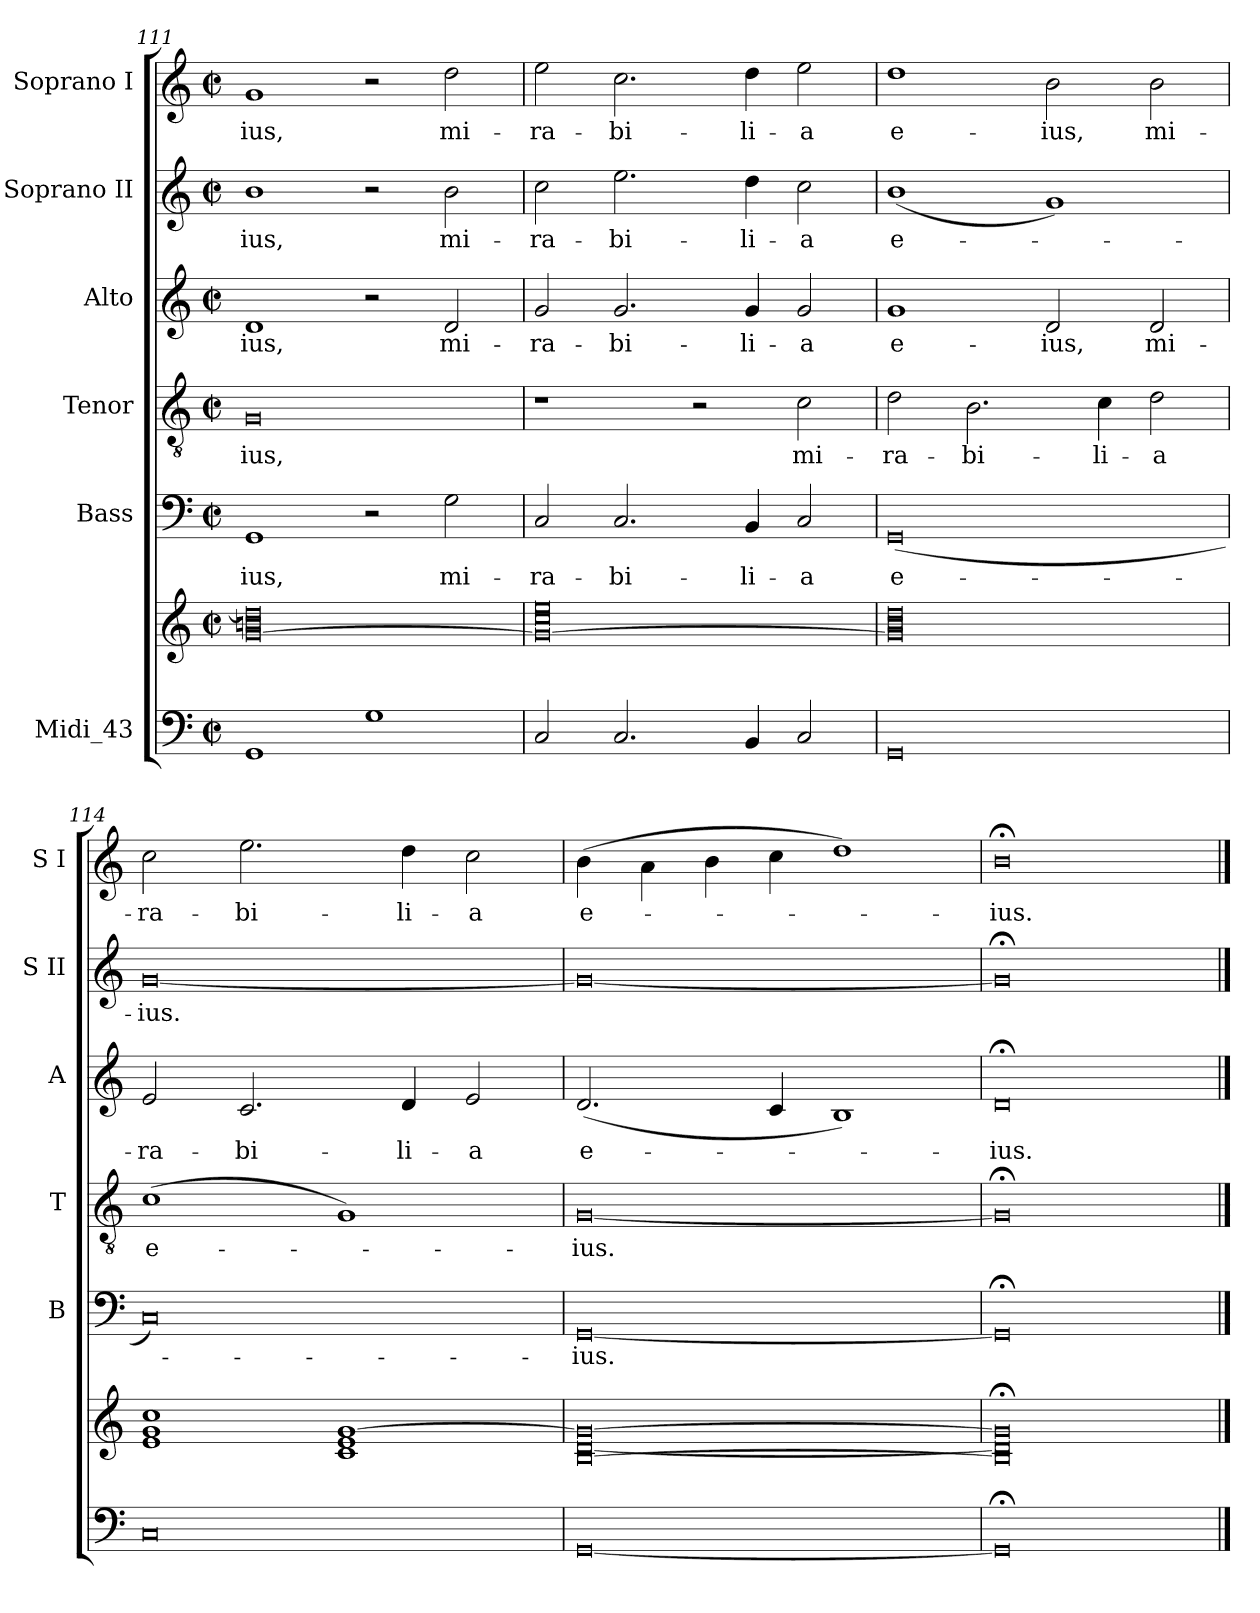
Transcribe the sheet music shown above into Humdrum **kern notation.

**kern	**kern	**kern	**text	**kern	**text	**kern	**text	**kern	**text	**kern	**text
*part6	*part6	*part5	*part5	*part4	*part4	*part3	*part3	*part2	*part2	*part1	*part1
*staff7	*staff6	*staff5	*staff5	*staff4	*staff4	*staff3	*staff3	*staff2	*staff2	*staff1	*staff1
*I"Midi_43	*	*I"Bass	*	*I"Tenor	*	*I"Alto	*	*I"Soprano II	*	*I"Soprano I	*
*	*	*I'B	*	*I'T	*	*I'A	*	*I'S II	*	*I'S I	*
!!LO:LB:g=z
*clefF4	*clefG2	*clefF4	*	*clefGv2	*	*clefG2	*	*clefG2	*	*clefG2	*
*k[]	*k[]	*k[]	*	*k[]	*	*k[]	*	*k[]	*	*k[]	*
*C:	*C:	*C:	*	*C:	*	*C:	*	*C:	*	*C:	*
*M4/2	*M4/2	*M4/2	*	*M4/2	*	*M4/2	*	*M4/2	*	*M4/2	*
*met(c|)	*met(c|)	*met(c|)	*	*met(c|)	*	*met(c|)	*	*met(c|)	*	*met(c|)	*
=111	=111	=111	=111	=111	=111	=111	=111	=111	=111	=111	=111
*	*^	*	*	*	*	*	*	*	*	*	*
*	*	*^	*	*	*	*	*	*	*	*	*	*
!	!	!	!	!	!LO:LY:b	!	!LO:LY:b	!	!LO:LY:b	!	!LO:LY:b	!	!LO:LY:b
1GG	0dd/]	0bn\	[0g\	1GG	ius,	0G	-ius,	1d	ius,	1b	ius,	1g	ius,
1G	.	.	.	2r	.	.	.	2r	.	2r	.	2r	.
!	!	!	!	!	!LO:LY:b	!	!	!	!LO:LY:b	!	!LO:LY:b	!	!LO:LY:b
.	.	.	.	2G	mi-	.	.	2d	mi-	2b	mi-	2dd	mi-
=112	=112	=112	=112	=112	=112	=112	=112	=112	=112	=112	=112	=112	=112
!	!	!	!	!	!LO:LY:b	!	!	!	!LO:LY:b	!	!LO:LY:b	!	!LO:LY:b
2C	0ee/	0cc\	0g\_	2C	-ra-	1r	.	2g	-ra-	2cc	-ra-	2ee	-ra-
!	!	!	!	!	!LO:LY:b	!	!	!	!LO:LY:b	!	!LO:LY:b	!	!LO:LY:b
2.C	.	.	.	2.C	-bi-	.	.	2.g	-bi-	2.ee	-bi-	2.cc	-bi-
.	.	.	.	.	.	2r	.	.	.	.	.	.	.
!	!	!	!	!	!LO:LY:b	!	!	!	!LO:LY:b	!	!LO:LY:b	!	!LO:LY:b
4BB	.	.	.	4BB	-li-	.	.	4g	-li-	4dd	-li-	4dd	-li-
!	!	!	!	!	!LO:LY:b	!	!LO:LY:b	!	!LO:LY:b	!	!LO:LY:b	!	!LO:LY:b
2C	.	.	.	2C	-a	2c	mi-	2g	-a	2cc	-a	2ee	-a
=113	=113	=113	=113	=113	=113	=113	=113	=113	=113	=113	=113	=113	=113
!	!	!	!	!	!LO:LY:b	!	!LO:LY:b	!	!LO:LY:b	!	!LO:LY:b	!	!LO:LY:b
0GG	0dd/	0b\	0g\]	(<0GG	e-	2d	-ra-	1g	e-	(<1b/	e-	1dd	e-
!	!	!	!	!	!	!	!LO:LY:b	!	!	!	!	!	!
.	.	.	.	.	.	2.B	-bi-	.	.	.	.	.	.
!	!	!	!	!	!	!	!	!	!LO:LY:b	!	!	!	!LO:LY:b
.	.	.	.	.	.	.	.	2d	-ius,	1g)	.	2b	-ius,
!	!	!	!	!	!	!	!LO:LY:b	!	!	!	!	!	!
.	.	.	.	.	.	4c	-li-	.	.	.	.	.	.
!	!	!	!	!	!	!	!LO:LY:b	!	!LO:LY:b	!	!	!	!LO:LY:b
.	.	.	.	.	.	2d	-a	2d	mi-	.	.	2b	mi-
=114	=114	=114	=114	=114	=114	=114	=114	=114	=114	=114	=114	=114	=114
!	!	!	!	!	!	!	!LO:LY:b	!	!LO:LY:b	!	!LO:LY:b	!	!LO:LY:b
0C	1cc/	1g\	1e\	0C)	.	(<1c	e-	2e	-ra-	[0g	ius.	2cc	-ra-
!	!	!	!	!	!	!	!	!	!LO:LY:b	!	!	!	!LO:LY:b
.	.	.	.	.	.	.	.	2.c	-bi-	.	.	2.ee	-bi-
.	[1g/	1e\	1c\	.	.	1G)	.	.	.	.	.	.	.
!	!	!	!	!	!	!	!	!	!LO:LY:b	!	!	!	!LO:LY:b
.	.	.	.	.	.	.	.	4d	-li-	.	.	4dd	-li-
!	!	!	!	!	!	!	!	!	!LO:LY:b	!	!	!	!LO:LY:b
.	.	.	.	.	.	.	.	2e	-a	.	.	2cc	-a
=115	=115	=115	=115	=115	=115	=115	=115	=115	=115	=115	=115	=115	=115
!	!	!	!	!	!LO:LY:b	!	!LO:LY:b	!	!LO:LY:b	!	!	!	!LO:LY:b
[0GG	0g/_	[0d\	[0B\	[0GG	ius.	[0G	ius.	(<2.d	e-	0g_	.	(>4b	e-
.	.	.	.	.	.	.	.	.	.	.	.	4a\	.
.	.	.	.	.	.	.	.	.	.	.	.	4b	.
.	.	.	.	.	.	.	.	4c	.	.	.	4cc	.
.	.	.	.	.	.	.	.	1B)	.	.	.	1dd)	.
=116	=116	=116	=116	=116	=116	=116	=116	=116	=116	=116	=116	=116	=116
!	!	!	!	!	!	!	!	!	!LO:LY:b	!	!	!	!LO:LY:b
0GG;]	0g;</]	0d\]	0B\]	0GG;<]	.	0G;<]	.	0d;<	ius.	0g;<]	.	0b;<	ius.
*	*v	*v	*v	*	*	*	*	*	*	*	*	*	*
==	==	==	==	==	==	==	==	==	==	==	==
*-	*-	*-	*-	*-	*-	*-	*-	*-	*-	*-	*-
